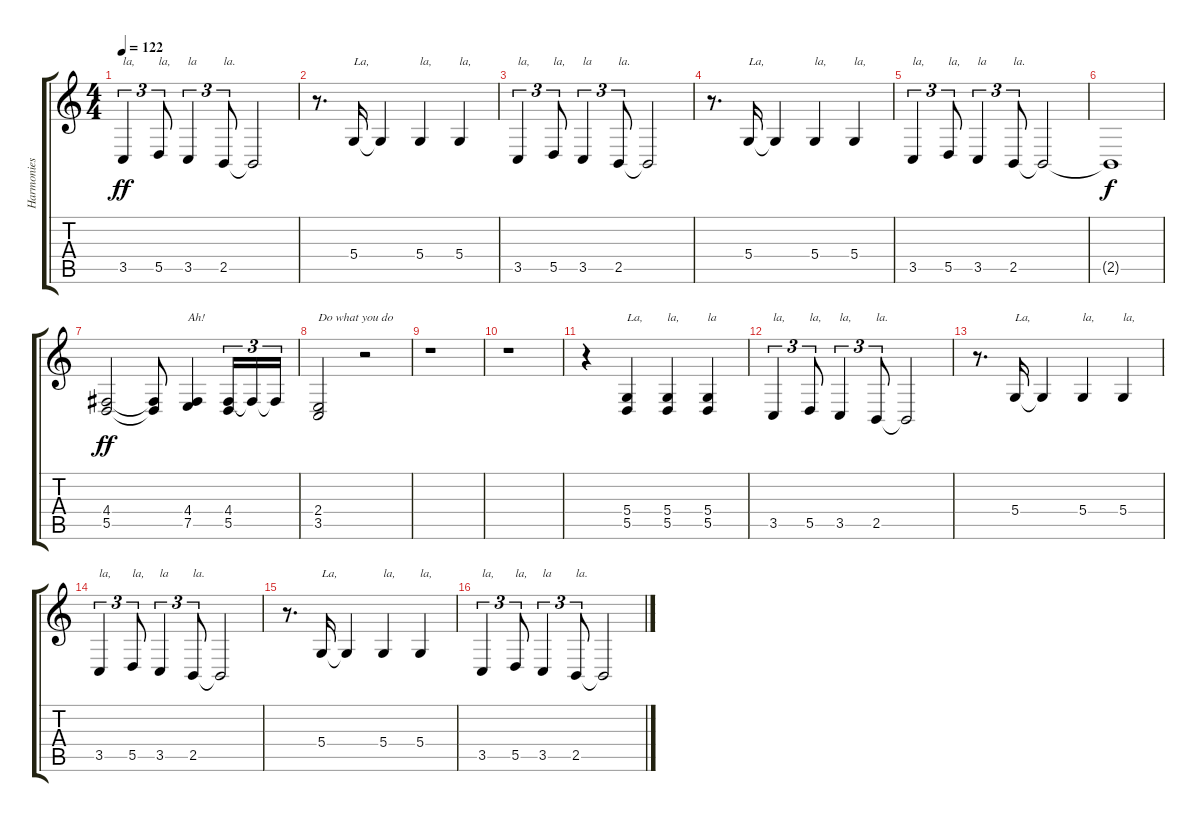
\track ("Harmonies" "Harmonies") {instrument altosax}
\staff {score tabs}
\tuning (E4 B3 G3 D3 A2 E2) {hide}
\ts (4 4)
\tempo 122
\clef g2
\ks c
3.5.4{tu (3 2) txt "la," dy ff} 5.5.8{tu (3 2) txt "la,"} 3.5.4{tu (3 2) txt "la"} 2.5.8{tu (3 2) txt "la."} 2.5{t}.2 |
r.8{d} 5.4.16{txt "La,"} 5.4{t}.4 5.4.4{txt "la,"} 5.4.4{txt "la,"} |
3.5.4{tu (3 2) txt "la,"} 5.5.8{tu (3 2) txt "la,"} 3.5.4{tu (3 2) txt "la"} 2.5.8{tu (3 2) txt "la."} 2.5{t}.2 |
r.8{d} 5.4.16{txt "La,"} 5.4{t}.4 5.4.4{txt "la,"} 5.4.4{txt "la,"} |
3.5.4{tu (3 2) txt "la,"} 5.5.8{tu (3 2) txt "la,"} 3.5.4{tu (3 2) txt "la"} 2.5.8{tu (3 2) txt "la."} 2.5{t}.2 |
2.5{t}.1{dy f} |
(4.4 5.5).2{dy ff} (4.4{t} 5.5{t}).8 (4.4 7.5).4{txt "Ah!"} (4.4 5.5).16{tu (3 2)} 4.4{t}.16{tu (3 2)} 4.4{t}.16{tu (3 2)} |
(2.4 3.5).2{txt "Do what you do"} r.2 |
r.1 |
r.1 |
r.4 (5.4 5.5).4{txt "La,"} (5.4 5.5).4{txt "la,"} (5.4 5.5).4{txt "la"} |
3.5.4{tu (3 2) txt "la,"} 5.5.8{tu (3 2) txt "la,"} 3.5.4{tu (3 2) txt "la,"} 2.5.8{tu (3 2) txt "la."} 2.5{t}.2 |
r.8{d} 5.4.16{txt "La,"} 5.4{t}.4 5.4.4{txt "la,"} 5.4.4{txt "la,"} |
3.5.4{tu (3 2) txt "la,"} 5.5.8{tu (3 2) txt "la,"} 3.5.4{tu (3 2) txt "la"} 2.5.8{tu (3 2) txt "la."} 2.5{t}.2 |
r.8{d} 5.4.16{txt "La,"} 5.4{t}.4 5.4.4{txt "la,"} 5.4.4{txt "la,"} |
3.5.4{tu (3 2) txt "la,"} 5.5.8{tu (3 2) txt "la,"} 3.5.4{tu (3 2) txt "la"} 2.5.8{tu (3 2) txt "la."} 2.5{t}.2
